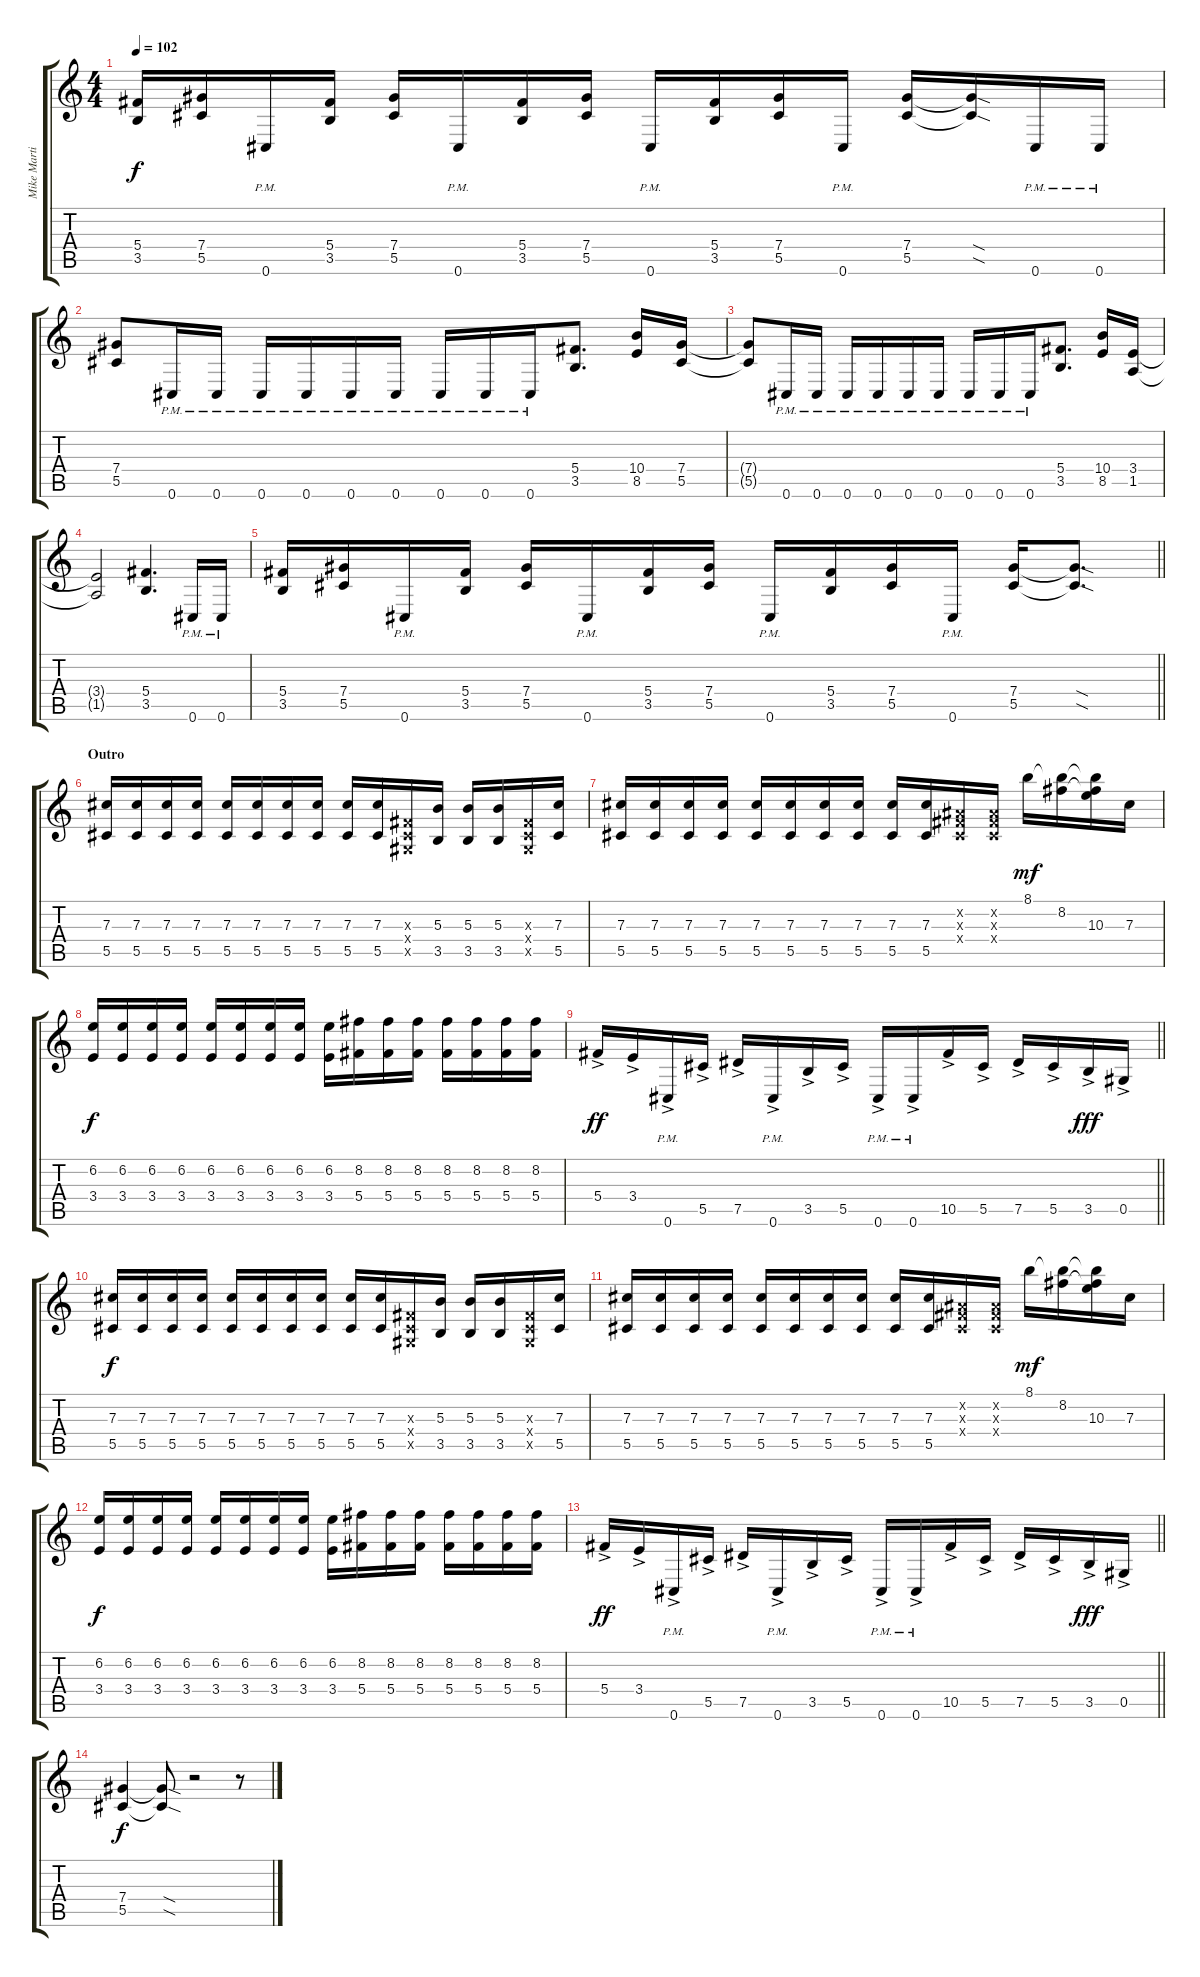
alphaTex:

\track ("Mike Martin" "Mike Marti") {instrument distortionguitar}
\staff {score tabs}
\tuning (Eb4 Bb3 Gb3 Db3 Ab2 Db2) {hide}
\ts (4 4)
\tempo 102
\clef g2
\ks c
(5.4 3.5).16{dy f} (7.4 5.5).16 0.6{pm}.16 (5.4 3.5).16 (7.4 5.5).16 0.6{pm}.16 (5.4 3.5).16 (7.4 5.5).16 0.6{pm}.16 (5.4 3.5).16 (7.4 5.5).16 0.6{pm}.16 (7.4 5.5).16 (7.4{sod t} 5.5{sod t}).16 0.6{pm}.16 0.6{pm}.16 |
(7.4 5.5).8 0.6{pm}.16 0.6{pm}.16 0.6{pm}.16 0.6{pm}.16 0.6{pm}.16 0.6{pm}.16 0.6{pm}.16 0.6{pm}.16 0.6{pm}.16 (5.4 3.5).8{d} (10.4 8.5).16 (7.4 5.5).16 |
(7.4{t} 5.5{t}).8 0.6{pm}.16 0.6{pm}.16 0.6{pm}.16 0.6{pm}.16 0.6{pm}.16 0.6{pm}.16 0.6{pm}.16 0.6{pm}.16 0.6{pm}.16 (5.4 3.5).8{d} (10.4 8.5).16 (3.4 1.5).16 |
(3.4{t} 1.5{t}).2 (5.4 3.5).4{d} 0.6{pm}.16 0.6{pm}.16 |
\barLineRight lightlight
(5.4 3.5).16 (7.4 5.5).16 0.6{pm}.16 (5.4 3.5).16 (7.4 5.5).16 0.6{pm}.16 (5.4 3.5).16 (7.4 5.5).16 0.6{pm}.16 (5.4 3.5).16 (7.4 5.5).16 0.6{pm}.16 (7.4 5.5).16 (7.4{sod t} 5.5{sod t}).8{d} |
\section ("" "Outro")
(7.3 5.5).16 (7.3 5.5).16 (7.3 5.5).16 (7.3 5.5).16 (7.3 5.5).16 (7.3 5.5).16 (7.3 5.5).16 (7.3 5.5).16 (7.3 5.5).16 (7.3 5.5).16 (0.3{x} 0.4{x} 0.5{x}).16 (5.3 3.5).16 (5.3 3.5).16 (5.3 3.5).16 (0.3{x} 0.4{x} 0.5{x}).16 (7.3 5.5).16 |
(7.3 5.5).16 (7.3 5.5).16 (7.3 5.5).16 (7.3 5.5).16 (7.3 5.5).16 (7.3 5.5).16 (7.3 5.5).16 (7.3 5.5).16 (7.3 5.5).16 (7.3 5.5).16 (0.2{x} 0.3{x} 0.4{x}).16 (0.2{x} 0.3{x} 0.4{x}).16 8.1.16{dy mf} (8.1{t} 8.2).16 (8.1{t} 8.2{t} 10.3).16 7.3.16 |
(6.2 3.4).16{dy f} (6.2 3.4).16 (6.2 3.4).16 (6.2 3.4).16 (6.2 3.4).16 (6.2 3.4).16 (6.2 3.4).16 (6.2 3.4).16 (6.2 3.4).16 (8.2 5.4).16 (8.2 5.4).16 (8.2 5.4).16 (8.2 5.4).16 (8.2 5.4).16 (8.2 5.4).16 (8.2 5.4).16 |
\barLineRight lightlight
5.4{ac}.16{dy ff} 3.4{ac}.16 0.6{ac pm}.16 5.5{ac}.16 7.5{ac}.16 0.6{ac pm}.16 3.5{ac}.16 5.5{ac}.16 0.6{ac pm}.16 0.6{ac pm}.16 10.5{ac}.16 5.5{ac}.16 7.5{ac}.16 5.5{ac}.16 3.5{ac}.16{dy fff} 0.5{ac}.16 |
(7.3 5.5).16{dy f} (7.3 5.5).16 (7.3 5.5).16 (7.3 5.5).16 (7.3 5.5).16 (7.3 5.5).16 (7.3 5.5).16 (7.3 5.5).16 (7.3 5.5).16 (7.3 5.5).16 (0.3{x} 0.4{x} 0.5{x}).16 (5.3 3.5).16 (5.3 3.5).16 (5.3 3.5).16 (0.3{x} 0.4{x} 0.5{x}).16 (7.3 5.5).16 |
(7.3 5.5).16 (7.3 5.5).16 (7.3 5.5).16 (7.3 5.5).16 (7.3 5.5).16 (7.3 5.5).16 (7.3 5.5).16 (7.3 5.5).16 (7.3 5.5).16 (7.3 5.5).16 (0.2{x} 0.3{x} 0.4{x}).16 (0.2{x} 0.3{x} 0.4{x}).16 8.1.16{dy mf} (8.1{t} 8.2).16 (8.1{t} 8.2{t} 10.3).16 7.3.16 |
(6.2 3.4).16{dy f} (6.2 3.4).16 (6.2 3.4).16 (6.2 3.4).16 (6.2 3.4).16 (6.2 3.4).16 (6.2 3.4).16 (6.2 3.4).16 (6.2 3.4).16 (8.2 5.4).16 (8.2 5.4).16 (8.2 5.4).16 (8.2 5.4).16 (8.2 5.4).16 (8.2 5.4).16 (8.2 5.4).16 |
\barLineRight lightlight
5.4{ac}.16{dy ff} 3.4{ac}.16 0.6{ac pm}.16 5.5{ac}.16 7.5{ac}.16 0.6{ac pm}.16 3.5{ac}.16 5.5{ac}.16 0.6{ac pm}.16 0.6{ac pm}.16 10.5{ac}.16 5.5{ac}.16 7.5{ac}.16 5.5{ac}.16 3.5{ac}.16{dy fff} 0.5{ac}.16 |
(7.4 5.5).4{dy f} (7.4{sod t} 5.5{sod t}).8 r.2 r.8
